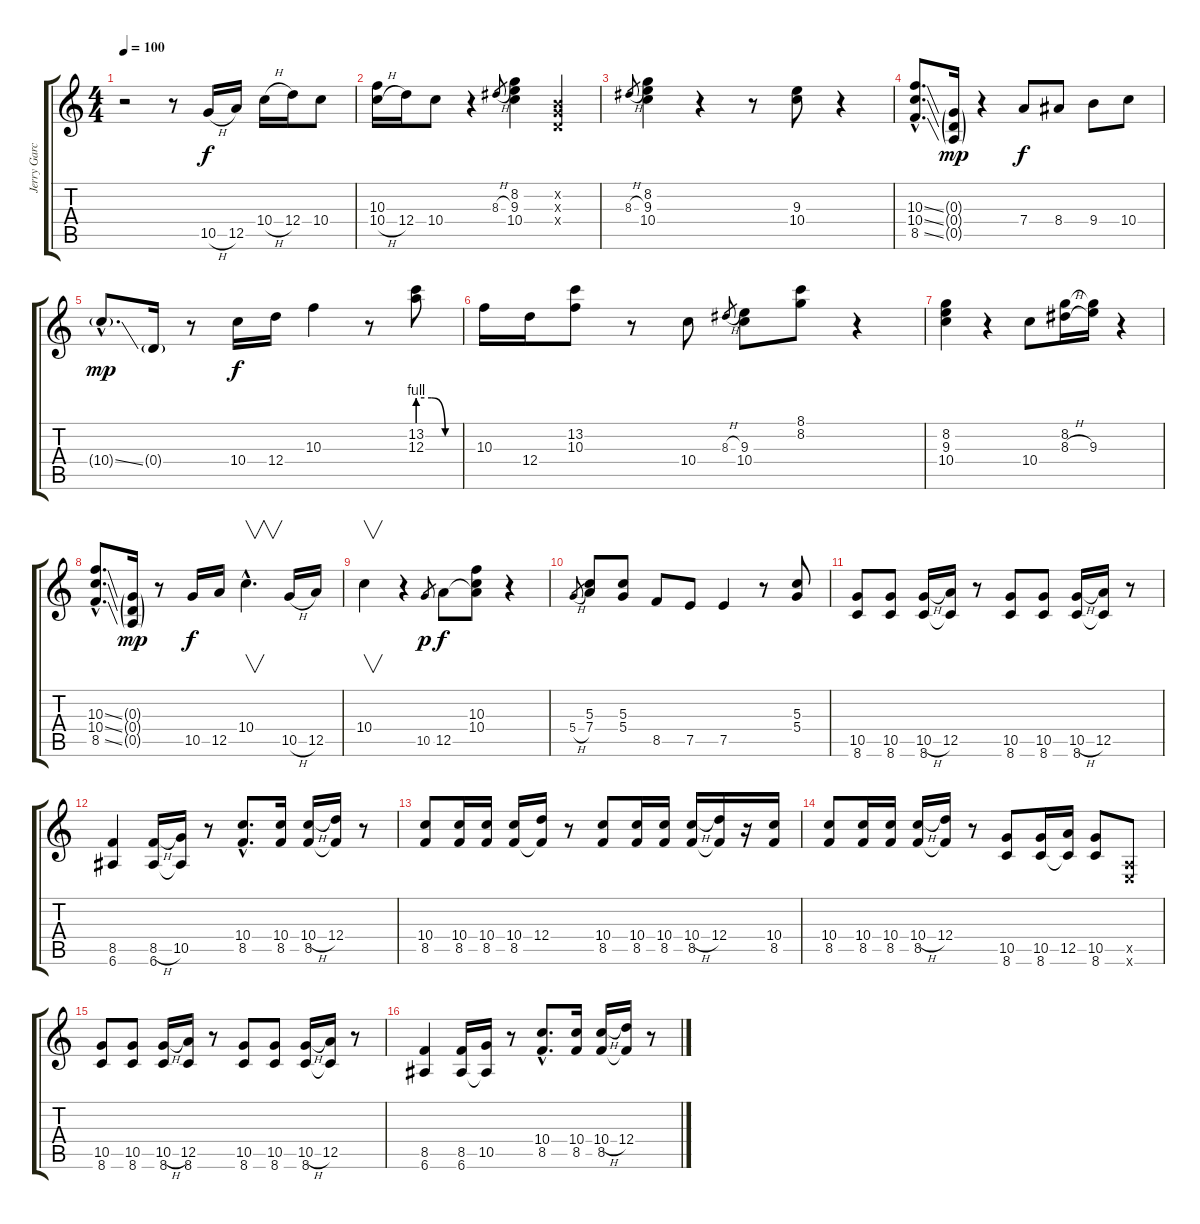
\track ("Jerry Garcia" "Jerry Garc") {instrument electricguitarclean}
\staff {score tabs}
\tuning (E4 B3 G3 D3 A2 E2) {hide}
\ts (4 4)
\tempo 100
\clef g2
\ks c
r.2{dy f} r.8 10.5{h}.16 12.5.16 10.4{h}.16 12.4.16 10.4.8 |
(10.3 10.4{h}).16 12.4.16 10.4.8 r.4 8.3{h}.8{gr} (8.2 9.3 10.4).4 (0.2{x} 0.3{x} 0.4{x}).4 |
8.3{h}.8{gr} (8.2 9.3 10.4).4 r.4 r.8 (9.3 10.4).8 r.4 |
(10.3{ss hac} 10.4{ss hac} 8.5{ss hac}).8{d} (0.3{g} 0.4{g} 0.5{g}).16{dy mp} r.4 7.4.8{dy f} 8.4.8 9.4.8 10.4.8 |
10.4{ss g hac}.8{d dy mp} 0.4{g}.16 r.8 10.4.16{dy f} 12.4.16 10.3.4 r.8 (13.2 12.3{be (custom 0 4 20 4 40 0 60 0)}).8 |
10.3.16 12.4.16 (13.2 10.3).8 r.8 10.4.8 8.3{h}.8{gr} (9.3 10.4).8 (8.1 8.2).8 r.4 |
(8.2 9.3 10.4).4 r.4 10.4.8 (8.2 8.3{h}).16 (8.2{t} 9.3).16 r.4 |
(10.3{ss hac} 10.4{ss hac} 8.5{ss hac}).8{d} (0.3{g} 0.4{g} 0.5{g}).16{dy mp} r.8 10.5.16{dy f} 12.5.16 10.4{hac}.4{v d} 10.5{h}.16 12.5.16 |
10.4.4{v} r.4 10.5.8{gr dy p} 12.5.8{dy f} (10.3 10.4 12.5{t}).8 r.4 |
5.4{h}.8{gr} (5.3 7.4).8 (5.3 5.4).8 8.5.8 7.5.8 7.5.4 r.8 (5.3 5.4).8 |
(10.5 8.6).8 (10.5 8.6).8 (10.5{h} 8.6).16 (12.5 8.6{t}).16 r.8 (10.5 8.6).8 (10.5 8.6).8 (10.5{h} 8.6).16 (12.5 8.6{t}).16 r.8 |
(8.5 6.6).4 (8.5{h} 6.6).16 (10.5 6.6{t}).16 r.8 (10.4{hac} 8.5{hac}).8{d} (10.4 8.5).16 (10.4{h} 8.5).16 (12.4 8.5{t}).16 r.8 |
(10.4 8.5).8 (10.4 8.5).16 (10.4 8.5).16 (10.4 8.5).16 (12.4 8.5{t}).16 r.8 (10.4 8.5).8 (10.4 8.5).16 (10.4 8.5).16 (10.4{h} 8.5).16 (12.4 8.5{t}).16 r.16 (10.4 8.5).16 |
(10.4 8.5).8 (10.4 8.5).16 (10.4 8.5).16 (10.4{h} 8.5).16 (12.4 8.5{t}).16 r.8 (10.5 8.6).8 (10.5 8.6).16 (12.5 8.6{t}).16 (10.5 8.6).8 (0.5{x} 0.6{x}).8 |
(10.5 8.6).8 (10.5 8.6).8 (10.5{h} 8.6).16 (12.5 8.6).16 r.8 (10.5 8.6).8 (10.5 8.6).8 (10.5{h} 8.6).16 (12.5 8.6{t}).16 r.8 |
(8.5 6.6).4 (8.5 6.6).16 (10.5 6.6{t}).16 r.8 (10.4{hac} 8.5{hac}).8{d} (10.4 8.5).16 (10.4{h} 8.5).16 (12.4 8.5{t}).16 r.8
